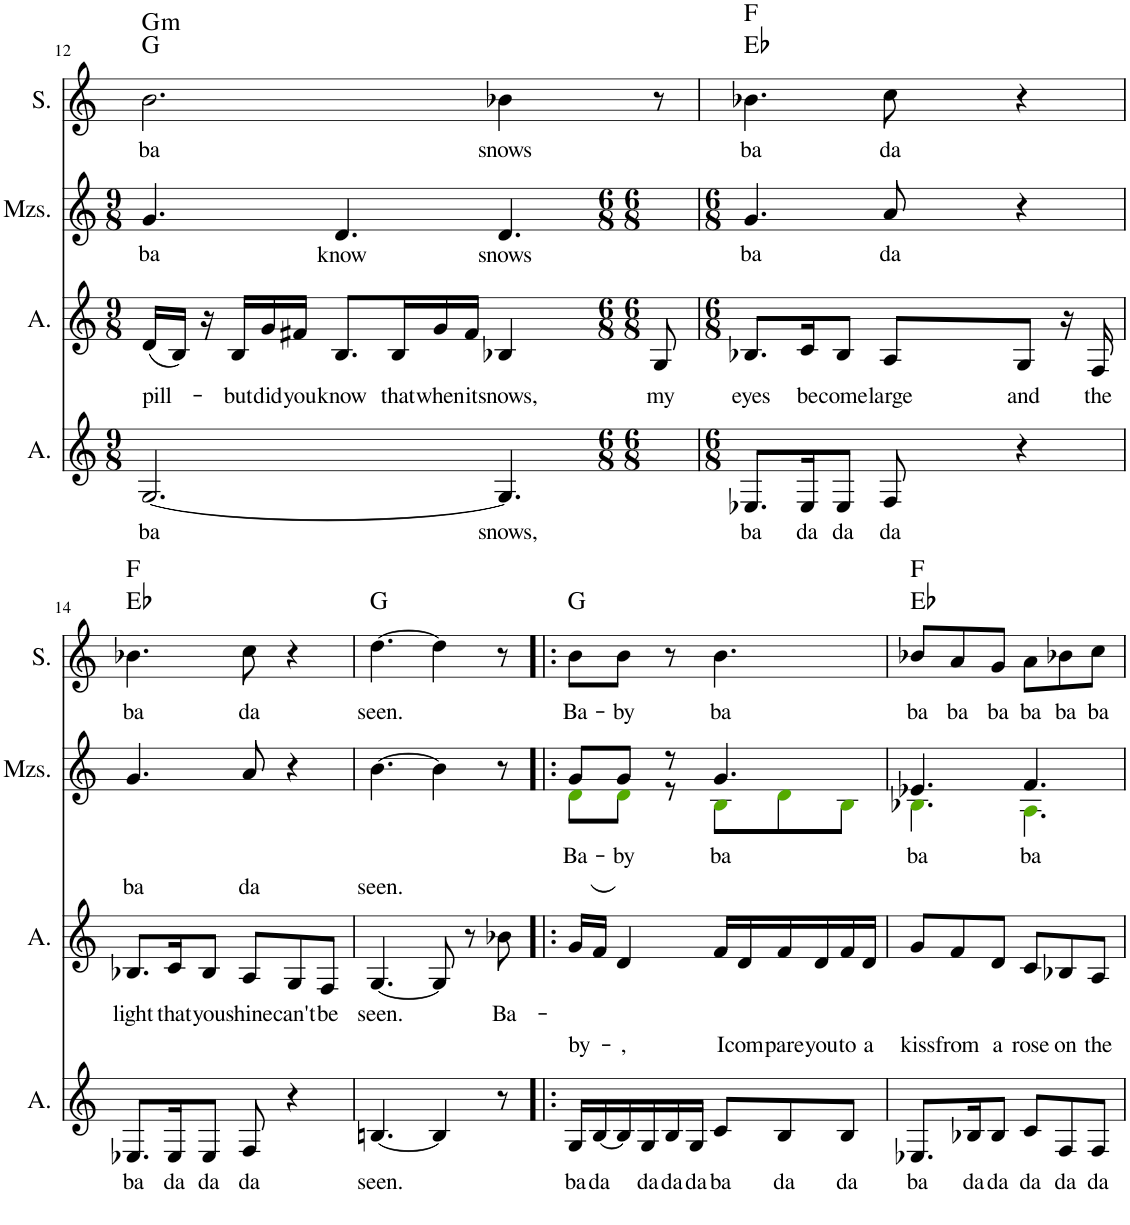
**kern	**text	**kern	**text	**kern	**text	**text	**kern	**text	**harte
*part4	*part4	*part3	*part3	*part2	*part2	*part2	*part1	*part1	*part1
*staff4	*staff4	*staff3	*staff3	*staff2	*staff2	*staff2	*staff1	*staff1	*
*I"Alto	*	*I"Alto	*	*I"Mezzosoprano	*	*	*I"Soprano	*	*
*I'A.	*	*I'A.	*	*I'Mzs.	*	*	*I'S.	*	*
!!LO:PB:g=z
*clefG2	*	*clefG2	*	*clefG2	*	*	*clefG2	*	*
*k[]	*	*k[]	*	*k[]	*	*	*k[]	*	*
*M9/8	*	*M9/8	*	*M9/8	*	*	*M9/8	*	*
=12	=12	=12	=12	=12	=12	=12	=12	=12	=12
!	!LO:LY:b	!	!LO:LY:b	!	!LO:LY:b	!	!	!LO:LY:b	!LO:H:n=2:kt=m
[2.G/	ba	(16d/LL	pill-	4.g/	ba	.	2.b\	ba	G:maj G:min
.	.	16B/JJ)	.	.	.	.	.	.	.
.	.	16r	.	.	.	.	.	.	.
!	!	!	!LO:LY:b	!	!	!	!	!	!
.	.	16B/LL	-but	.	.	.	.	.	.
!	!	!	!LO:LY:b	!	!	!	!	!	!
.	.	16g/	did	.	.	.	.	.	.
!	!	!	!LO:LY:b	!	!	!	!	!	!
.	.	16f#X/JJ	you	.	.	.	.	.	.
!	!	!	!LO:LY:b	!	!	!LO:LY:b	!	!	!
.	.	8.B/L	know	4.d/	.	know	.	.	.
!	!	!	!LO:LY:b	!	!	!	!	!	!
.	.	16B/L	that	.	.	.	.	.	.
!	!	!	!LO:LY:b	!	!	!	!	!	!
.	.	16g/	when	.	.	.	.	.	.
!	!	!	!LO:LY:b	!	!	!	!	!	!
.	.	16f#/JJ	it	.	.	.	.	.	.
!	!LO:LY:b	!	!LO:LY:b	!	!	!LO:LY:b	!	!LO:LY:b	!
4.G/]	snows,	4B-X/	snows,	4.d/	.	snows	4b-X\	snows	.
!	!	!	!LO:LY:b	!	!	!	!	!	!
.	.	8G/	my	.	.	.	8r	.	.
=13	=13	=13	=13	=13	=13	=13	=13	=13	=13
*M6/8	*	*M6/8	*	*M6/8	*	*	*	*	*
!	!LO:LY:b	!	!LO:LY:b	!	!LO:LY:b	!	!	!LO:LY:b	!
8.E-X/L	ba	8.B-X/L	eyes	4.g/	ba	.	4.b-X\	ba	Eb:maj F:maj
!	!LO:LY:b	!	!LO:LY:b	!	!	!	!	!	!
16E-/K	da	16c/K	be-	.	.	.	.	.	.
!	!LO:LY:b	!	!LO:LY:b	!	!	!	!	!	!
8E-/J	da	8B-/J	-come	.	.	.	.	.	.
!	!LO:LY:b	!	!LO:LY:b	!	!LO:LY:b	!	!	!LO:LY:b	!
8F/	da	8A/L	large	8a/	da	.	8cc\	da	.
!	!	!	!LO:LY:b	!	!	!	!	!	!
4r	.	8G/J	and	4r	.	.	4r	.	.
.	.	16r	.	.	.	.	.	.	.
!	!	!	!LO:LY:b	!	!	!	!	!	!
.	.	16F/	the	.	.	.	.	.	.
!!LO:LB:g=z
=14	=14	=14	=14	=14	=14	=14	=14	=14	=14
!	!LO:LY:b	!	!LO:LY:b	!	!LO:LY:b	!	!	!LO:LY:b	!
8.E-X/L	ba	8.B-X/L	light	4.g/	ba	.	4.b-X\	ba	Eb:maj F:maj
!	!LO:LY:b	!	!LO:LY:b	!	!	!	!	!	!
16E-/K	da	16c/K	that	.	.	.	.	.	.
!	!LO:LY:b	!	!LO:LY:b	!	!	!	!	!	!
8E-/J	da	8B-/J	you	.	.	.	.	.	.
!	!LO:LY:b	!	!LO:LY:b	!	!LO:LY:b	!	!	!LO:LY:b	!
8F/	da	8A/L	shine	8a/	da	.	8cc\	da	.
!	!	!	!LO:LY:b	!	!	!	!	!	!
4r	.	8G/	can't	4r	.	.	4r	.	.
!	!	!	!LO:LY:b	!	!	!	!	!	!
.	.	8F/J	be	.	.	.	.	.	.
=15	=15	=15	=15	=15	=15	=15	=15	=15	=15
!	!LO:LY:b	!	!LO:LY:b	!	!LO:LY:b	!	!	!LO:LY:b	!
[4.Bn/	seen.	[4.G/	seen.	[4.b\	seen.	.	[4.dd\	seen.	G:maj
4B/]	.	8G/]	.	4b\]	.	.	4dd\]	.	.
.	.	8r	.	.	.	.	.	.	.
!	!	!	!LO:LY:b	!	!	!	!	!	!
8r	.	8b-X\	Ba-	8r	.	.	8r	.	.
=16!|:	=16!|:	=16!|:	=16!|:	=16!|:	=16!|:	=16!|:	=16!|:	=16!|:	=16!|:
!	!LO:LY:b	!	!LO:LY:b	!	!LO:LY:b	!	!	!LO:LY:b	!
*	*	*	*	*^	*	*	*	*	*
16G/LL	ba	(16g/LL	-by-	8g/L	8di\L	Ba-	.	8b\L	Ba-	G:maj
!	!LO:LY:b	!	!	!	!	!	!	!	!	!
[16B/	da	16f/JJ)	.	.	.	.	.	.	.	.
!	!	!	!LO:LY:b	!	!	!LO:LY:b	!	!	!LO:LY:b	!
16B/]	.	4d/	-,	8g/J	8di\J	-by	.	8b\J	-by	.
!	!LO:LY:b	!	!	!	!	!	!	!	!	!
16G/	da	.	.	.	.	.	.	.	.	.
!	!LO:LY:b	!	!	!	!	!	!	!	!	!
16B/	da	.	.	8r	8r	.	.	8r	.	.
!	!LO:LY:b	!	!	!	!	!	!	!	!	!
16G/JJ	da	.	.	.	.	.	.	.	.	.
!	!LO:LY:b	!	!LO:LY:b	!	!	!LO:LY:b	!	!	!LO:LY:b	!
8c/L	ba	16f/LL	I	4.g/	8Bi\L	ba	.	4.b\	ba	.
!	!	!	!LO:LY:b	!	!	!	!	!	!	!
.	.	16d/	com-	.	.	.	.	.	.	.
!	!LO:LY:b	!	!LO:LY:b	!	!	!	!	!	!	!
8B/	da	16f/	-pare	.	8di\	.	.	.	.	.
!	!	!	!LO:LY:b	!	!	!	!	!	!	!
.	.	16d/	you	.	.	.	.	.	.	.
!	!LO:LY:b	!	!LO:LY:b	!	!	!	!	!	!	!
8B/J	da	16f/	to	.	8Bi\J	.	.	.	.	.
!	!	!	!LO:LY:b	!	!	!	!	!	!	!
.	.	16d/JJ	a	.	.	.	.	.	.	.
=17	=17	=17	=17	=17	=17	=17	=17	=17	=17	=17
!	!LO:LY:b	!	!LO:LY:b	!	!	!LO:LY:b	!	!	!LO:LY:b	!
8.E-X/L	ba	8g/L	kiss	4.e-X/	4.B-Xi\	ba	.	8b-X/L	ba	Eb:maj F:maj
!	!	!	!LO:LY:b	!	!	!	!	!	!LO:LY:b	!
.	.	8f/	from	.	.	.	.	8a/	ba	.
!	!LO:LY:b	!	!	!	!	!	!	!	!	!
16B-X/K	da	.	.	.	.	.	.	.	.	.
!	!LO:LY:b	!	!LO:LY:b	!	!	!	!	!	!LO:LY:b	!
8B-/J	da	8d/J	a	.	.	.	.	8g/J	ba	.
!	!LO:LY:b	!	!LO:LY:b	!	!	!LO:LY:b	!	!	!LO:LY:b	!
8c/L	da	8c/L	rose	4.f/	4.Ai\	ba	.	8a\L	ba	.
!	!LO:LY:b	!	!LO:LY:b	!	!	!	!	!	!LO:LY:b	!
8F/	da	8B-X/	on	.	.	.	.	8b-X\	ba	.
!	!LO:LY:b	!	!LO:LY:b	!	!	!	!	!	!LO:LY:b	!
8F/J	da	8A/J	the	.	.	.	.	8cc\J	ba	.
*	*	*	*	*v	*v	*	*	*	*	*
=	=	=	=	=	=	=	=	=	=
*-	*-	*-	*-	*-	*-	*-	*-	*-	*-
